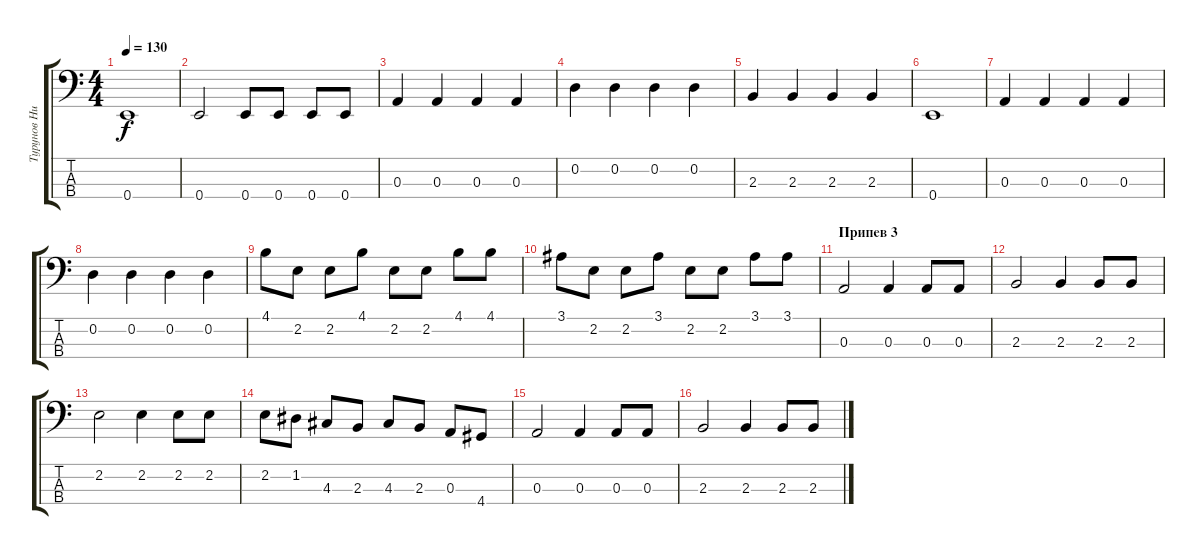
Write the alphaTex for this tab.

\track ("Турунов Николай" "Турунов Ни") {instrument electricbasspick}
\staff {score tabs}
\tuning (G2 D2 A1 E1) {hide}
\ts (4 4)
\tempo 130
\clef f4
\ks c
0.4.1{dy f} |
0.4.2 0.4.8 0.4.8 0.4.8 0.4.8 |
0.3.4 0.3.4 0.3.4 0.3.4 |
0.2.4 0.2.4 0.2.4 0.2.4 |
2.3.4 2.3.4 2.3.4 2.3.4 |
0.4.1 |
0.3.4 0.3.4 0.3.4 0.3.4 |
0.2.4 0.2.4 0.2.4 0.2.4 |
4.1.8 2.2.8 2.2.8 4.1.8 2.2.8 2.2.8 4.1.8 4.1.8 |
3.1.8 2.2.8 2.2.8 3.1.8 2.2.8 2.2.8 3.1.8 3.1.8 |
\section ("" "Припев 3")
0.3.2 0.3.4 0.3.8 0.3.8 |
2.3.2 2.3.4 2.3.8 2.3.8 |
2.2.2 2.2.4 2.2.8 2.2.8 |
2.2.8 1.2.8 4.3.8 2.3.8 4.3.8 2.3.8 0.3.8 4.4.8 |
0.3.2 0.3.4 0.3.8 0.3.8 |
2.3.2 2.3.4 2.3.8 2.3.8
